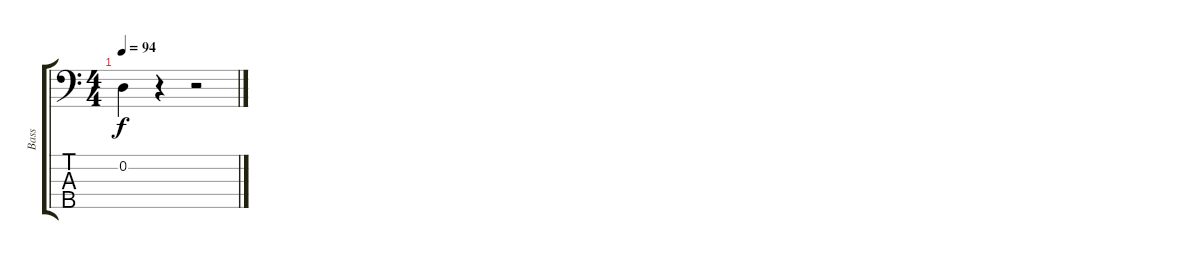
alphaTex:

\track ("Bass" "Bass") {instrument electricbassfinger}
\staff {score tabs}
\tuning (G2 D2 A1 E1 B0) {hide}
\ts (4 4)
\tempo 94
\clef f4
\ks c
0.2.4{dy f} r.4 r.2
